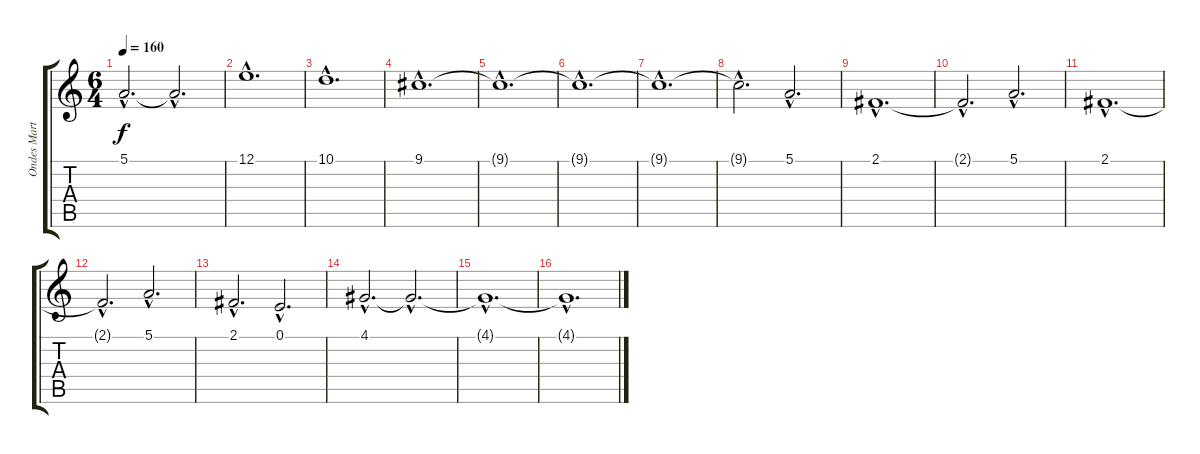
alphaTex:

\track ("Ondes Martenot - Jonny Greenwood" "Ondes Mart") {instrument piccolo}
\staff {score tabs}
\tuning (E4 B3 G3 D3 A2 E2) {hide}
\ts (6 4)
\tempo 160
\clef g2
\ks c
5.1{hac t}.2{d dy f} 5.1{hac t}.2{d} |
12.1{hac}.1{d} |
10.1{hac}.1{d} |
9.1{hac}.1{d} |
9.1{hac t}.1{d} |
9.1{hac t}.1{d} |
9.1{hac t}.1{d} |
9.1{hac t}.2{d} 5.1{hac}.2{d} |
2.1{hac}.1{d} |
2.1{hac t}.2{d} 5.1{hac}.2{d} |
2.1{hac}.1{d} |
2.1{hac t}.2{d} 5.1{hac}.2{d} |
2.1{hac}.2{d} 0.1{hac}.2{d} |
4.1{hac}.2{d} 4.1{hac t}.2{d} |
4.1{hac t}.1{d} |
4.1{hac t}.1{d}
